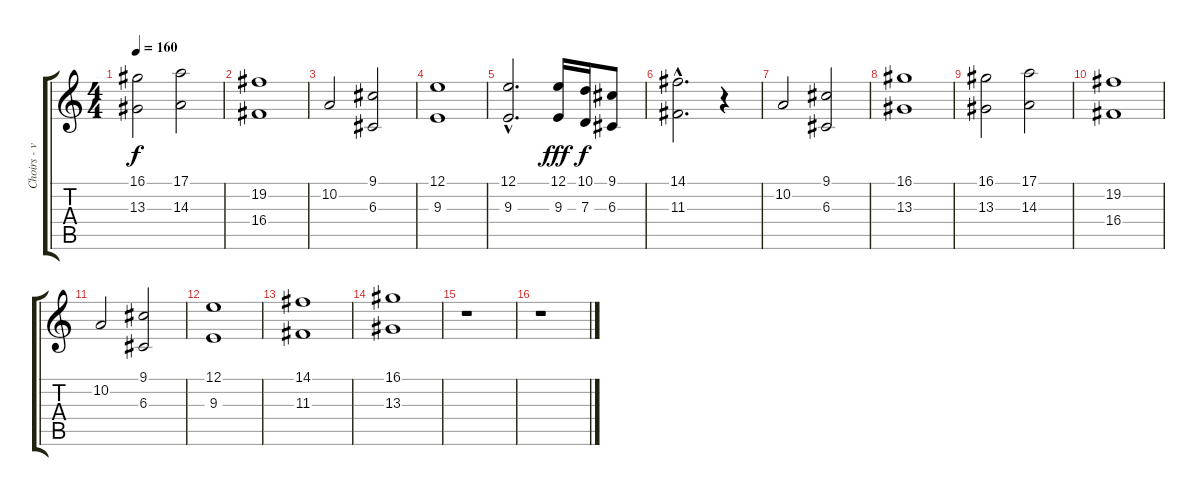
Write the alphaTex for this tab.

\track ("Choirs - voice" "Choirs - v") {instrument lead6voice}
\staff {score tabs}
\tuning (E4 B3 G3 D3 A2 E2) {hide}
\ts (4 4)
\tempo 160
\clef g2
\ks c
(16.1 13.3).2{dy f} (17.1 14.3).2 |
(19.2 16.4).1 |
10.2.2{volume 15 balance 8 instrument choiraahs} (9.1 6.3).2 |
(12.1 9.3).1 |
(12.1{hac} 9.3{hac}).2{d} (12.1 9.3).16{dy fff} (10.1 7.3).16{dy f} (9.1 6.3).8 |
(14.1{hac} 11.3{hac}).2{d} r.4 |
10.2.2{volume 15 balance 8 instrument choiraahs} (9.1 6.3).2 |
(16.1 13.3).1 |
(16.1 13.3).2 (17.1 14.3).2 |
(19.2 16.4).1 |
10.2.2{volume 15 balance 8 instrument choiraahs} (9.1 6.3).2 |
(12.1 9.3).1 |
(14.1 11.3).1 |
(16.1 13.3).1 |
r.1 |
r.1
